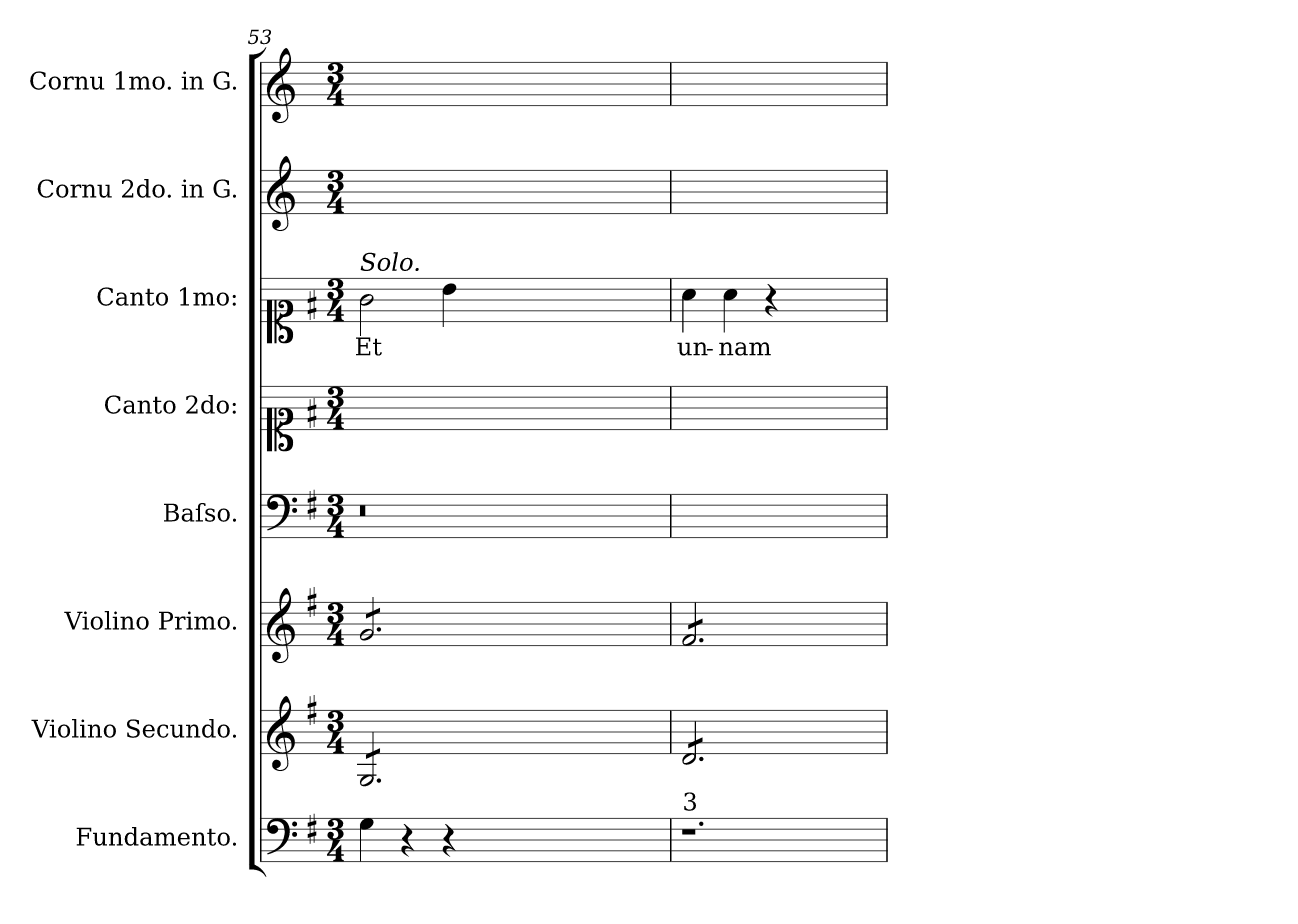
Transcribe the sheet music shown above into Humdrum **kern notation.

**kern	**kern	**dynam	**kern	**dynam	**kern	**kern	**kern	**text	**kern	**kern
*part8	*part7	*part7	*part6	*part6	*part5	*part4	*part3	*part3	*part2	*part1
*staff8	*staff7	*staff7	*staff6	*staff6	*staff5	*staff4	*staff3	*staff3	*staff2	*staff1
*I"Fundamento.	*I"Violino Secundo.	*	*I"Violino Primo.	*	*I"Baſso.	*I"Canto 2do:	*I"Canto 1mo:	*	*I"Cornu 2do. in G.	*I"Cornu 1mo. in G.
*	*I'vl 2	*	*I'vl 1	*	*I'B	*	*	*	*I'cor 2 in G	*I'cor 1 in G
*clefF4	*clefG2	*	*clefG2	*	*clefF4	*clefC1	*clefC1	*	*clefG2	*clefG2
*	*	*	*	*	*	*	*	*	*ITrd3c5	*ITrd3c5
*k[f#]	*k[f#]	*	*k[f#]	*	*k[f#]	*k[f#]	*k[f#]	*	*k[f#]	*k[f#]
*G:	*G:	*	*G:	*	*G:	*G:	*G:	*	*G:	*G:
*M3/4	*M3/4	*	*M3/4	*	*M3/4	*M3/4	*M3/4	*	*M3/4	*M3/4
=53	=53	=53	=53	=53	=53	=53	=53	=53	=53	=53
!	!	!	!	!	!	!	!LO:TX:a:i:t=Solo.	!	!	!
!	!	!LO:DY:a	!	!	!	!	!	!	!	!
*	*tremolo	*	*	*	*	*	*	*	*	*
*	*	*	*tremolo	*	*	*	*	*	*	*
4G\	8G/L	pia	8g/L	pia	0.r	0.ryy	2g\	Et	0.ryy	0.ryy
.	8G/	.	8g/	.	.	.	.	.	.	.
4r	8G/	.	8g/	.	.	.	.	.	.	.
.	8G/	.	8g/	.	.	.	.	.	.	.
4r	8G/	.	8g/	.	.	.	4b\	.	.	.
.	8G/J	.	8g/J	.	.	.	.	.	.	.
0ryy	0ryy	.	0ryy	.	.	.	0ryy	.	.	.
4ryy	4ryy	.	4ryy	.	.	.	4ryy	.	.	.
=54	=54	=54	=54	=54	=54	=54	=54	=54	=54	=54
!LO:TX:a:t=3	!	!	!	!	!	!	!	!	!	!
1.r	8d/L	.	8f#/L	.	1.ryy	1.ryy	4a\	un-	1.ryy	1.ryy
.	8d/	.	8f#/	.	.	.	.	.	.	.
.	8d/	.	8f#/	.	.	.	4a\	-nam	.	.
.	8d/	.	8f#/	.	.	.	.	.	.	.
.	8d/	.	8f#/	.	.	.	4r	.	.	.
.	8d/J	.	8f#/J	.	.	.	.	.	.	.
*	*	*	*Xtremolo	*	*	*	*	*	*	*
*	*Xtremolo	*	*	*	*	*	*	*	*	*
.	2.ryy	.	2.ryy	.	.	.	2.ryy	.	.	.
=	=	=	=	=	=	=	=	=	=	=
*-	*-	*-	*-	*-	*-	*-	*-	*-	*-	*-
